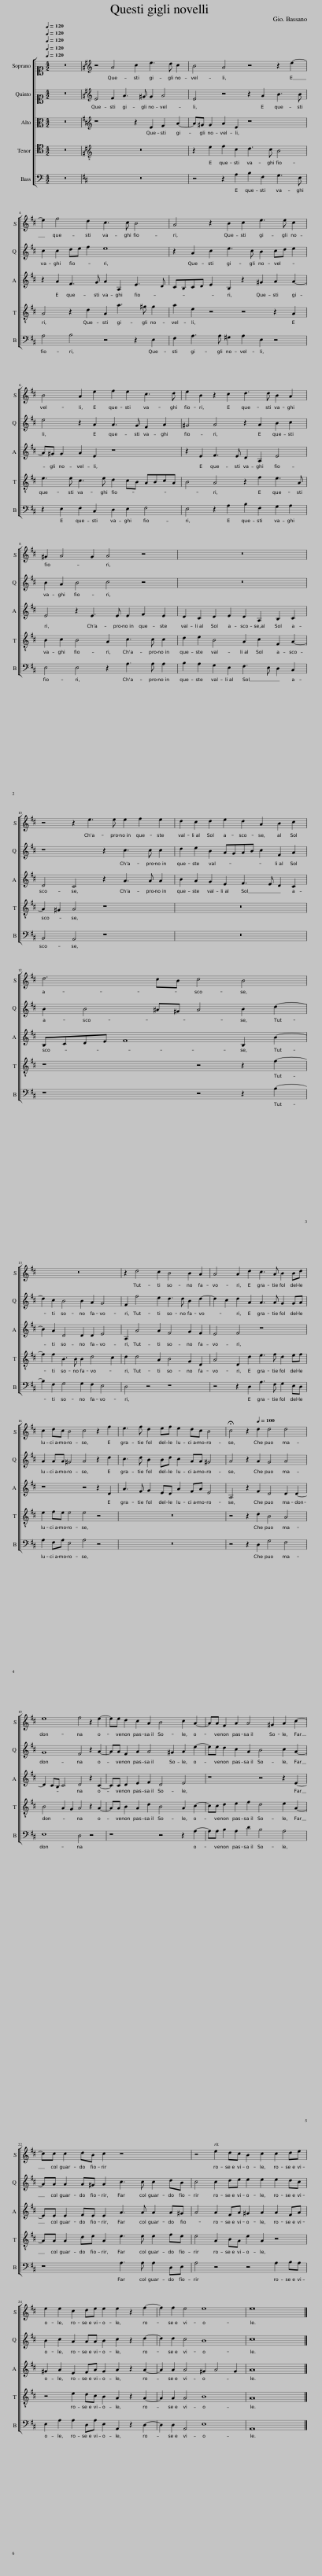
X:1
%%score [ 1 2 3 4 5 ]
L:1/8
Q:1/4=120
M:4/2
I:linebreak $
K:C
V:1 alto1
V:2 alto1
V:3 alto
V:4 tenor
V:5 bass
V:1
 z16 |[K:D][K:treble] z4 A4 c2 e3 d c2 | B4 A4 z4 z2 e2- |$ e2 f4 d2 c3 c B4 | A4 z2 B2 c2 e3 e c2 |$ %5
 B4 A2 e2 f2 e2 c3 d | e2 B2 z2 c2 d3 d B2 A2 |$ ^G2 A4 G2 A4 z4 | z16 |$ z4 z2 e3 e e2 f2 e2 | %10
 d2 c2 d2 e2 d2 A2 B2 c2 |$ d6 cB c4 B4 |$ z16 | z2 d4 c2 B4 B2 A2 | A4 A2 d2 c3 A B2 Bd |$ %15
 c2 dc B4 c4 z2 f2 | e3 f d2 ef e2 dc B4 | !fermata!c4 z2[Q:1/4=100] d2 d4 d4 |$ e8 f4 z2 e2- | ee d2 c2 A2 B4 c2 A2- | %20
 AA F2 A2 A4 ^G2 A2 c2- |$ cc c2 dB c2 z8 | z4 e2 dc B2 c2 c2 de |$ e2 e2 c2 de e2 e2 z2 f2- | f2 f2 e4 e8 | %25
 e16 |] %26
V:2
 z16 |[K:D][K:treble] E4 F2 A3 ^G G2 A4 | E4 z4 z2 A2 B3 B |$ c2 c2 de f2 e8 | z2 A2 c2 e3 c B2 cd e2 |$ %5
 e4 z2 A2 A3 G F2 A2 | ^G4 A4 z2 A2 B2 c2 |$ B2 A2 B4 c4 z4 | z16 |$ z8 z2 c3 c c2 | %10
 d2 e2 B2 AGAB c2 F2 A2 |$ B2 B4 ^A^G A4 B2 d2- |$ d2 c2 B4 B2 A2 G4 | F2 f4 e2 d3 d B2 d2- | d2 c2 d2 A2 A3 A G2 GA |$ %15
 A2 AA ^G4 A4 z2 d2 | c3 d B2 Bd c2 AA ^G4 | A4 z2 A2 G4 A4 |$ G8 F4 z2 A2- | AA F2 A2 A4 ^G2 A2 e2- | %20
 ee d2 c2 A2 B4 c2 A2- |$ AA A2 A^G A2 c3 c c2 dB | c4 c2 de e2 e2 e2 dc |$ B2 c2 A2 AA B2 c2 z2 d2- | d2 d2 c4 B8 | %25
 c16 |] %26
V:3
 z16 |[K:D][K:treble] z8 z2 E2 F2 A2- | A^G G2 A2 E2 z8 |$ z2 A2 F3 G A2 A,2 E3 D | CB,CD E2 B,2 z2 ^G2 A2 A2- |$ %5
 A^G G2 A2 E2 z8 | z2 E2 F3 E D2 A,2 E4 |$ E4 z2 E3 E E2 F2 E2 | D2 C2 D2 E2 D2 A,2 B,2 C2 |$ D4 C4 z2 A3 A A2 | %10
 B2 A2 G2 E2 F3 E D2 C2 |$ B,CDE F8 B,2 B2- |$ B2 A2 D4 D2 D2 E4 | A,2 A4 A2 F4 G2 F2 | E4 F4 z8 |$ %15
 z8 z4 z2 D2 | A3 F G2 ED A2 FA E4 | A,4 z2 F2 D4 D2 D2- |$ D2 CB, C4 D4 z2 C2- | CC D2 E2 F2 D4 E4 | %20
 z8 z4 z2 E2- |$ EE E2 FE E2 A3 A A2 A^G | A4 A2 FA ^G2 A2 A2 FA |$ ^G2 A2 E2 FA G2 A2 z2 A2- | A2 A2 A4 ^G2 A4 G2 | %25
 A16 |] %26
V:4
 z16 |[K:D][K:treble-8] z16 | z2 e2 f2 c2 d3 c B4 |$ A4 z2 d2 A2 a3 ^g g2 | a2 e2 z4 z4 z2 A2 |$ %5
 e3 e c3 e d2 cB ABcA | B4 A4 z2 f2 e3 A |$ B2 c2 B4 A2 c3 c c2 | d2 e2 B4 A2 c2 F2 A2- |$ A2 ^G2 A4 z8 | %10
 z16 |$ z8 z4 z2 f2- |$ f2 f2 B3 B B2 d4 c2 | d2 d4 A2 B4 G2 D2 | A4 D2 d2 e3 f d2 ef |$ %15
 e2 fe e4 e4 z4 | z16 | z4 z2 d2 B4 A4 |$ B4 A2 G2 A4 z2 A2- | AA B2 A2 d2 B4 A2 c2- | %20
 cc d2 e2 f2 d4 e2 A2- |$ AA A2 de A2 e3 e e2 fe | e4 A2 BA e2 A2 z4 |$ z4 e2 dc B2 A2 z2 A2- | A2 A2 A4 B8 | %25
 A16 |] %26
V:5
 z16 |[K:D] z16 | z4 z2 A,2 B,2 F,2 G,3 E, |$ A,4 B,4 z4 z2 E,2 | F,2 A,3 A, ^G,2 A,2 E,2 z4 |$ %5
 z2 E,2 F,2 C,2 D,2 E,2 F,4 | E,4 z2 A,2 B,2 F,2 G,2 A,2 |$ E,4 E,4 z2 A,3 A, A,2 | B,2 A,2 G,2 E,2 F,3 E, D,2 C,2 |$ B,,4 A,,4 z8 | %10
 z16 |$ z8 z4 z2 B,2- |$ B,2 F,2 G,4 G,2 F,2 E,4 | D,4 z4 z8 | z4 z2 D,2 A,3 F, G,2 E,D, |$ %15
 A,2 F,A, E,4 A,4 z4 | z16 | z4 z2 D,2 G,4 F,4 |$ E,8 D,4 z4 | z8 z4 z2 A,2- | %20
 A,A, B,2 A,2 D2 B,4 A,4 |$ z8 A,3 A, A,2 D,E, | A,4 z4 z4 A,2 B,A, |$ E,2 A,2 A,2 D,A, E,2 A,,2 z2 D,2- | D,2 D,2 A,,4 E,8 | %25
 A,,16 |] %26
